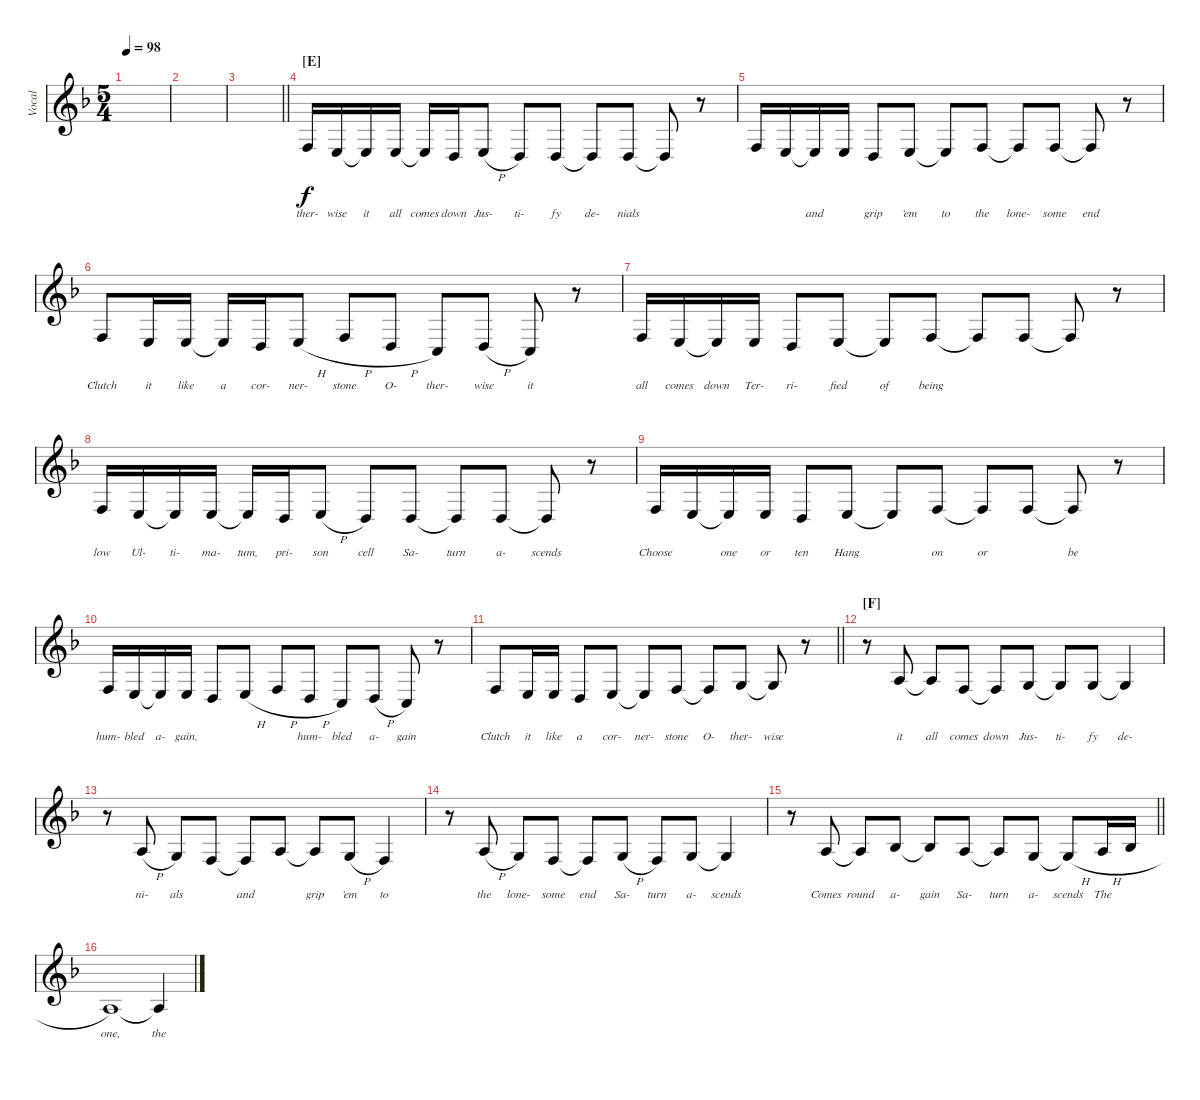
\track ("Vocal" "Vocal") {instrument lead2sawtooth}
\staff {score}
\tuning (E4 B3 G3 D3 A2 E2) {hide}
\ts (5 4)
\tempo 98
\clef g2
\ks dminor
|
|
\barLineRight lightlight
|
\section ("" "[E]")
3.4.16{lyrics (0 "ther-") lyrics (1 "") lyrics (2 "") lyrics (3 "") lyrics (4 "")} 2.4.16{lyrics (0 "wise") lyrics (1 "") lyrics (2 "") lyrics (3 "") lyrics (4 "")} 2.4{t}.16{lyrics (0 "it") lyrics (1 "") lyrics (2 "") lyrics (3 "") lyrics (4 "")} 2.4.16{lyrics (0 "all") lyrics (1 "") lyrics (2 "") lyrics (3 "") lyrics (4 "")} 2.4{t}.16{lyrics (0 "comes") lyrics (1 "") lyrics (2 "") lyrics (3 "") lyrics (4 "")} 0.4.16{lyrics (0 "down") lyrics (1 "") lyrics (2 "") lyrics (3 "") lyrics (4 "")} 2.4{h}.8{lyrics (0 "Jus-") lyrics (1 "") lyrics (2 "") lyrics (3 "") lyrics (4 "")} 0.4.8{lyrics (0 "ti-") lyrics (1 "") lyrics (2 "") lyrics (3 "") lyrics (4 "")} 0.4.8{lyrics (0 "fy") lyrics (1 "") lyrics (2 "") lyrics (3 "") lyrics (4 "")} 0.4{t}.8{lyrics (0 "de-") lyrics (1 "") lyrics (2 "") lyrics (3 "") lyrics (4 "")} 0.4.8{lyrics (0 "nials") lyrics (1 "") lyrics (2 "") lyrics (3 "") lyrics (4 "")} 0.4{t}.8{lyrics (0 "") lyrics (1 "") lyrics (2 "") lyrics (3 "") lyrics (4 "")} r.8 |
3.4.16{lyrics (0 "") lyrics (1 "") lyrics (2 "") lyrics (3 "") lyrics (4 "")} 2.4.16{lyrics (0 "") lyrics (1 "") lyrics (2 "") lyrics (3 "") lyrics (4 "")} 2.4{t}.16{lyrics (0 "and") lyrics (1 "") lyrics (2 "") lyrics (3 "") lyrics (4 "")} 2.4.16{lyrics (0 "") lyrics (1 "") lyrics (2 "") lyrics (3 "") lyrics (4 "")} 0.4.8{lyrics (0 "grip") lyrics (1 "") lyrics (2 "") lyrics (3 "") lyrics (4 "")} 2.4.8{lyrics (0 "‘em") lyrics (1 "") lyrics (2 "") lyrics (3 "") lyrics (4 "")} 2.4{t}.8{lyrics (0 "to") lyrics (1 "") lyrics (2 "") lyrics (3 "") lyrics (4 "")} 3.4.8{lyrics (0 "the") lyrics (1 "") lyrics (2 "") lyrics (3 "") lyrics (4 "")} 3.4{t}.8{lyrics (0 "lone-") lyrics (1 "") lyrics (2 "") lyrics (3 "") lyrics (4 "")} 3.4.8{lyrics (0 "some") lyrics (1 "") lyrics (2 "") lyrics (3 "") lyrics (4 "")} 3.4{t}.8{lyrics (0 "end") lyrics (1 "") lyrics (2 "") lyrics (3 "") lyrics (4 "")} r.8 |
3.4.8{lyrics (0 "Clutch") lyrics (1 "") lyrics (2 "") lyrics (3 "") lyrics (4 "")} 2.4.16{lyrics (0 "it") lyrics (1 "") lyrics (2 "") lyrics (3 "") lyrics (4 "")} 2.4.16{lyrics (0 "like") lyrics (1 "") lyrics (2 "") lyrics (3 "") lyrics (4 "")} 2.4{t}.16{lyrics (0 "a") lyrics (1 "") lyrics (2 "") lyrics (3 "") lyrics (4 "")} 0.4.16{lyrics (0 "cor-") lyrics (1 "") lyrics (2 "") lyrics (3 "") lyrics (4 "")} 7.5{h}.8{lyrics (0 "ner-") lyrics (1 "") lyrics (2 "") lyrics (3 "") lyrics (4 "")} 8.5{h}.8{lyrics (0 "stone") lyrics (1 "") lyrics (2 "") lyrics (3 "") lyrics (4 "")} 5.5{h}.8{lyrics (0 "O-") lyrics (1 "") lyrics (2 "") lyrics (3 "") lyrics (4 "")} 3.5.8{lyrics (0 "ther-") lyrics (1 "") lyrics (2 "") lyrics (3 "") lyrics (4 "")} 5.5{h}.8{lyrics (0 "wise") lyrics (1 "") lyrics (2 "") lyrics (3 "") lyrics (4 "")} 3.5.8{lyrics (0 "it") lyrics (1 "") lyrics (2 "") lyrics (3 "") lyrics (4 "")} r.8 |
3.4.16{lyrics (0 "all") lyrics (1 "") lyrics (2 "") lyrics (3 "") lyrics (4 "")} 2.4.16{lyrics (0 "comes") lyrics (1 "") lyrics (2 "") lyrics (3 "") lyrics (4 "")} 2.4{t}.16{lyrics (0 "down") lyrics (1 "") lyrics (2 "") lyrics (3 "") lyrics (4 "")} 2.4.16{lyrics (0 "Ter-") lyrics (1 "") lyrics (2 "") lyrics (3 "") lyrics (4 "")} 0.4.8{lyrics (0 "ri-") lyrics (1 "") lyrics (2 "") lyrics (3 "") lyrics (4 "")} 2.4.8{lyrics (0 "fied") lyrics (1 "") lyrics (2 "") lyrics (3 "") lyrics (4 "")} 2.4{t}.8{lyrics (0 "of") lyrics (1 "") lyrics (2 "") lyrics (3 "") lyrics (4 "")} 3.4.8{lyrics (0 "being") lyrics (1 "") lyrics (2 "") lyrics (3 "") lyrics (4 "")} 3.4{t}.8{lyrics (0 "") lyrics (1 "") lyrics (2 "") lyrics (3 "") lyrics (4 "")} 3.4.8{lyrics (0 "") lyrics (1 "") lyrics (2 "") lyrics (3 "") lyrics (4 "")} 3.4{t}.8{lyrics (0 "") lyrics (1 "") lyrics (2 "") lyrics (3 "") lyrics (4 "")} r.8 |
3.4.16{lyrics (0 "low") lyrics (1 "") lyrics (2 "") lyrics (3 "") lyrics (4 "")} 2.4.16{lyrics (0 "Ul-") lyrics (1 "") lyrics (2 "") lyrics (3 "") lyrics (4 "")} 2.4{t}.16{lyrics (0 "ti-") lyrics (1 "") lyrics (2 "") lyrics (3 "") lyrics (4 "")} 2.4.16{lyrics (0 "ma-") lyrics (1 "") lyrics (2 "") lyrics (3 "") lyrics (4 "")} 2.4{t}.16{lyrics (0 "tum,") lyrics (1 "") lyrics (2 "") lyrics (3 "") lyrics (4 "")} 0.4.16{lyrics (0 "pri-") lyrics (1 "") lyrics (2 "") lyrics (3 "") lyrics (4 "")} 2.4{h}.8{lyrics (0 "son") lyrics (1 "") lyrics (2 "") lyrics (3 "") lyrics (4 "")} 0.4.8{lyrics (0 "cell") lyrics (1 "") lyrics (2 "") lyrics (3 "") lyrics (4 "")} 0.4.8{lyrics (0 "Sa-") lyrics (1 "") lyrics (2 "") lyrics (3 "") lyrics (4 "")} 0.4{t}.8{lyrics (0 "turn") lyrics (1 "") lyrics (2 "") lyrics (3 "") lyrics (4 "")} 0.4.8{lyrics (0 "a-") lyrics (1 "") lyrics (2 "") lyrics (3 "") lyrics (4 "")} 0.4{t}.8{lyrics (0 "scends") lyrics (1 "") lyrics (2 "") lyrics (3 "") lyrics (4 "")} r.8 |
3.4.16{lyrics (0 "Choose") lyrics (1 "") lyrics (2 "") lyrics (3 "") lyrics (4 "")} 2.4.16{lyrics (0 "") lyrics (1 "") lyrics (2 "") lyrics (3 "") lyrics (4 "")} 2.4{t}.16{lyrics (0 "one") lyrics (1 "") lyrics (2 "") lyrics (3 "") lyrics (4 "")} 2.4.16{lyrics (0 "or") lyrics (1 "") lyrics (2 "") lyrics (3 "") lyrics (4 "")} 0.4.8{lyrics (0 "ten") lyrics (1 "") lyrics (2 "") lyrics (3 "") lyrics (4 "")} 2.4.8{lyrics (0 "Hang") lyrics (1 "") lyrics (2 "") lyrics (3 "") lyrics (4 "")} 2.4{t}.8{lyrics (0 "") lyrics (1 "") lyrics (2 "") lyrics (3 "") lyrics (4 "")} 3.4.8{lyrics (0 "on") lyrics (1 "") lyrics (2 "") lyrics (3 "") lyrics (4 "")} 3.4{t}.8{lyrics (0 "or") lyrics (1 "") lyrics (2 "") lyrics (3 "") lyrics (4 "")} 3.4.8{lyrics (0 "") lyrics (1 "") lyrics (2 "") lyrics (3 "") lyrics (4 "")} 3.4{t}.8{lyrics (0 "be") lyrics (1 "") lyrics (2 "") lyrics (3 "") lyrics (4 "")} r.8 |
3.4.16{lyrics (0 "hum-") lyrics (1 "") lyrics (2 "") lyrics (3 "") lyrics (4 "")} 2.4.16{lyrics (0 "bled") lyrics (1 "") lyrics (2 "") lyrics (3 "") lyrics (4 "")} 2.4{t}.16{lyrics (0 "a-") lyrics (1 "") lyrics (2 "") lyrics (3 "") lyrics (4 "")} 2.4.16{lyrics (0 "gain,") lyrics (1 "") lyrics (2 "") lyrics (3 "") lyrics (4 "")} 0.4.8{lyrics (0 "") lyrics (1 "") lyrics (2 "") lyrics (3 "") lyrics (4 "")} 7.5{h}.8{lyrics (0 "") lyrics (1 "") lyrics (2 "") lyrics (3 "") lyrics (4 "")} 8.5{h}.8{lyrics (0 "") lyrics (1 "") lyrics (2 "") lyrics (3 "") lyrics (4 "")} 5.5{h}.8{lyrics (0 "hum-") lyrics (1 "") lyrics (2 "") lyrics (3 "") lyrics (4 "")} 3.5.8{lyrics (0 "bled") lyrics (1 "") lyrics (2 "") lyrics (3 "") lyrics (4 "")} 5.5{h}.8{lyrics (0 "a-") lyrics (1 "") lyrics (2 "") lyrics (3 "") lyrics (4 "")} 3.5.8{lyrics (0 "gain") lyrics (1 "") lyrics (2 "") lyrics (3 "") lyrics (4 "")} r.8 |
\barLineRight lightlight
3.4.8{lyrics (0 "Clutch") lyrics (1 "") lyrics (2 "") lyrics (3 "") lyrics (4 "")} 2.4.16{lyrics (0 "it") lyrics (1 "") lyrics (2 "") lyrics (3 "") lyrics (4 "")} 2.4.16{lyrics (0 "like") lyrics (1 "") lyrics (2 "") lyrics (3 "") lyrics (4 "")} 0.4.8{lyrics (0 "a") lyrics (1 "") lyrics (2 "") lyrics (3 "") lyrics (4 "")} 2.4.8{lyrics (0 "cor-") lyrics (1 "") lyrics (2 "") lyrics (3 "") lyrics (4 "")} 2.4{t}.8{lyrics (0 "ner-") lyrics (1 "") lyrics (2 "") lyrics (3 "") lyrics (4 "")} 3.4.8{lyrics (0 "stone") lyrics (1 "") lyrics (2 "") lyrics (3 "") lyrics (4 "")} 3.4{t}.8{lyrics (0 "O-") lyrics (1 "") lyrics (2 "") lyrics (3 "") lyrics (4 "")} 5.4.8{lyrics (0 "ther-") lyrics (1 "") lyrics (2 "") lyrics (3 "") lyrics (4 "")} 5.4{t}.8{lyrics (0 "wise") lyrics (1 "") lyrics (2 "") lyrics (3 "") lyrics (4 "")} r.8 |
\section ("" "[F]")
r.8 2.3.8{lyrics (0 "it") lyrics (1 "") lyrics (2 "") lyrics (3 "") lyrics (4 "")} 2.3{t}.8{lyrics (0 "all") lyrics (1 "") lyrics (2 "") lyrics (3 "") lyrics (4 "")} 3.4.8{lyrics (0 "comes") lyrics (1 "") lyrics (2 "") lyrics (3 "") lyrics (4 "")} 3.4{t}.8{lyrics (0 "down") lyrics (1 "") lyrics (2 "") lyrics (3 "") lyrics (4 "")} 5.4.8{lyrics (0 "Jus-") lyrics (1 "") lyrics (2 "") lyrics (3 "") lyrics (4 "")} 5.4{t}.8{lyrics (0 "ti-") lyrics (1 "") lyrics (2 "") lyrics (3 "") lyrics (4 "")} 5.4.8{lyrics (0 "fy") lyrics (1 "") lyrics (2 "") lyrics (3 "") lyrics (4 "")} 5.4{t}.4{lyrics (0 "de-") lyrics (1 "") lyrics (2 "") lyrics (3 "") lyrics (4 "")} |
r.8 2.3{h}.8{lyrics (0 "ni-") lyrics (1 "") lyrics (2 "") lyrics (3 "") lyrics (4 "")} 0.3.8{lyrics (0 "als") lyrics (1 "") lyrics (2 "") lyrics (3 "") lyrics (4 "")} 3.4.8{lyrics (0 "") lyrics (1 "") lyrics (2 "") lyrics (3 "") lyrics (4 "")} 3.4{t}.8{lyrics (0 "and") lyrics (1 "") lyrics (2 "") lyrics (3 "") lyrics (4 "")} 2.3.8{lyrics (0 "") lyrics (1 "") lyrics (2 "") lyrics (3 "") lyrics (4 "")} 2.3{t}.8{lyrics (0 "grip") lyrics (1 "") lyrics (2 "") lyrics (3 "") lyrics (4 "")} 5.4{h}.8{lyrics (0 "‘em") lyrics (1 "") lyrics (2 "") lyrics (3 "") lyrics (4 "")} 3.4.4{lyrics (0 "to") lyrics (1 "") lyrics (2 "") lyrics (3 "") lyrics (4 "")} |
r.8 2.3{h}.8{lyrics (0 "the") lyrics (1 "") lyrics (2 "") lyrics (3 "") lyrics (4 "")} 0.3.8{lyrics (0 "lone-") lyrics (1 "") lyrics (2 "") lyrics (3 "") lyrics (4 "")} 3.4.8{lyrics (0 "some") lyrics (1 "") lyrics (2 "") lyrics (3 "") lyrics (4 "")} 3.4{t}.8{lyrics (0 "end") lyrics (1 "") lyrics (2 "") lyrics (3 "") lyrics (4 "")} 5.4{h}.8{lyrics (0 "Sa-") lyrics (1 "") lyrics (2 "") lyrics (3 "") lyrics (4 "")} 3.4.8{lyrics (0 "turn") lyrics (1 "") lyrics (2 "") lyrics (3 "") lyrics (4 "")} 0.3.8{lyrics (0 "a-") lyrics (1 "") lyrics (2 "") lyrics (3 "") lyrics (4 "")} 0.3{t}.4{lyrics (0 "scends") lyrics (1 "") lyrics (2 "") lyrics (3 "") lyrics (4 "")} |
\barLineRight lightlight
r.8 2.3.8{lyrics (0 "Comes") lyrics (1 "") lyrics (2 "") lyrics (3 "") lyrics (4 "")} 2.3{t}.8{lyrics (0 "round") lyrics (1 "") lyrics (2 "") lyrics (3 "") lyrics (4 "")} 3.3.8{lyrics (0 "a-") lyrics (1 "") lyrics (2 "") lyrics (3 "") lyrics (4 "")} 3.3{t}.8{lyrics (0 "gain") lyrics (1 "") lyrics (2 "") lyrics (3 "") lyrics (4 "")} 2.3.8{lyrics (0 "Sa-") lyrics (1 "") lyrics (2 "") lyrics (3 "") lyrics (4 "")} 2.3{t}.8{lyrics (0 "turn") lyrics (1 "") lyrics (2 "") lyrics (3 "") lyrics (4 "")} 0.3.8{lyrics (0 "a-") lyrics (1 "") lyrics (2 "") lyrics (3 "") lyrics (4 "")} 0.3{h t}.8{lyrics (0 "scends") lyrics (1 "") lyrics (2 "") lyrics (3 "") lyrics (4 "")} 2.3{h}.16{lyrics (0 "The") lyrics (1 "") lyrics (2 "") lyrics (3 "") lyrics (4 "")} 3.3{h}.16{lyrics (0 "") lyrics (1 "") lyrics (2 "") lyrics (3 "") lyrics (4 "")} |
2.3.1{lyrics (0 "one,") lyrics (1 "") lyrics (2 "") lyrics (3 "") lyrics (4 "")} 2.3{t}.4{lyrics (0 "the") lyrics (1 "") lyrics (2 "") lyrics (3 "") lyrics (4 "")}
